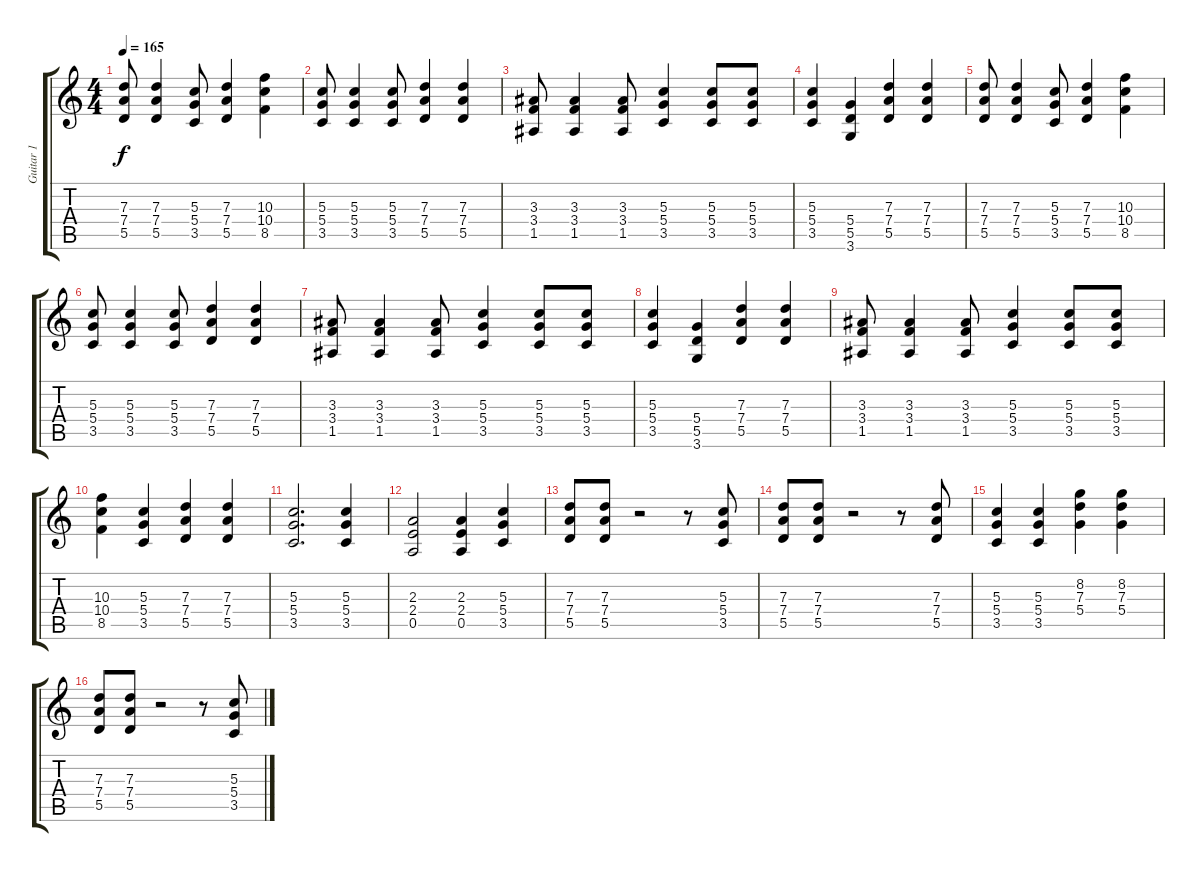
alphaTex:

\track ("Guitar 1" "Guitar 1") {instrument distortionguitar}
\staff {score tabs}
\tuning (E4 B3 G3 D3 A2 E2) {hide}
\ts (4 4)
\tempo 165
\clef g2
\ks c
(7.3 7.4 5.5).8{dy f} (7.3 7.4 5.5).4 (5.3 5.4 3.5).8 (7.3 7.4 5.5).4 (10.3 10.4 8.5).4 |
(5.3 5.4 3.5).8 (5.3 5.4 3.5).4 (5.3 5.4 3.5).8 (7.3 7.4 5.5).4 (7.3 7.4 5.5).4 |
(3.3 3.4 1.5).8 (3.3 3.4 1.5).4 (3.3 3.4 1.5).8 (5.3 5.4 3.5).4 (5.3 5.4 3.5).8 (5.3 5.4 3.5).8 |
(5.3 5.4 3.5).4 (5.4 5.5 3.6).4 (7.3 7.4 5.5).4 (7.3 7.4 5.5).4 |
(7.3 7.4 5.5).8 (7.3 7.4 5.5).4 (5.3 5.4 3.5).8 (7.3 7.4 5.5).4 (10.3 10.4 8.5).4 |
(5.3 5.4 3.5).8 (5.3 5.4 3.5).4 (5.3 5.4 3.5).8 (7.3 7.4 5.5).4 (7.3 7.4 5.5).4 |
(3.3 3.4 1.5).8 (3.3 3.4 1.5).4 (3.3 3.4 1.5).8 (5.3 5.4 3.5).4 (5.3 5.4 3.5).8 (5.3 5.4 3.5).8 |
(5.3 5.4 3.5).4 (5.4 5.5 3.6).4 (7.3 7.4 5.5).4 (7.3 7.4 5.5).4 |
(3.3 3.4 1.5).8 (3.3 3.4 1.5).4 (3.3 3.4 1.5).8 (5.3 5.4 3.5).4 (5.3 5.4 3.5).8 (5.3 5.4 3.5).8 |
(10.3 10.4 8.5).4 (5.3 5.4 3.5).4 (7.3 7.4 5.5).4 (7.3 7.4 5.5).4 |
(5.3 5.4 3.5).2{d} (5.3 5.4 3.5).4 |
(2.3 2.4 0.5).2 (2.3 2.4 0.5).4 (5.3 5.4 3.5).4 |
(7.3 7.4 5.5).8 (7.3 7.4 5.5).8 r.2 r.8 (5.3 5.4 3.5).8 |
(7.3 7.4 5.5).8 (7.3 7.4 5.5).8 r.2 r.8 (7.3 7.4 5.5).8 |
(5.3 5.4 3.5).4 (5.3 5.4 3.5).4 (8.2 7.3 5.4).4 (8.2 7.3 5.4).4 |
(7.3 7.4 5.5).8 (7.3 7.4 5.5).8 r.2 r.8 (5.3 5.4 3.5).8
